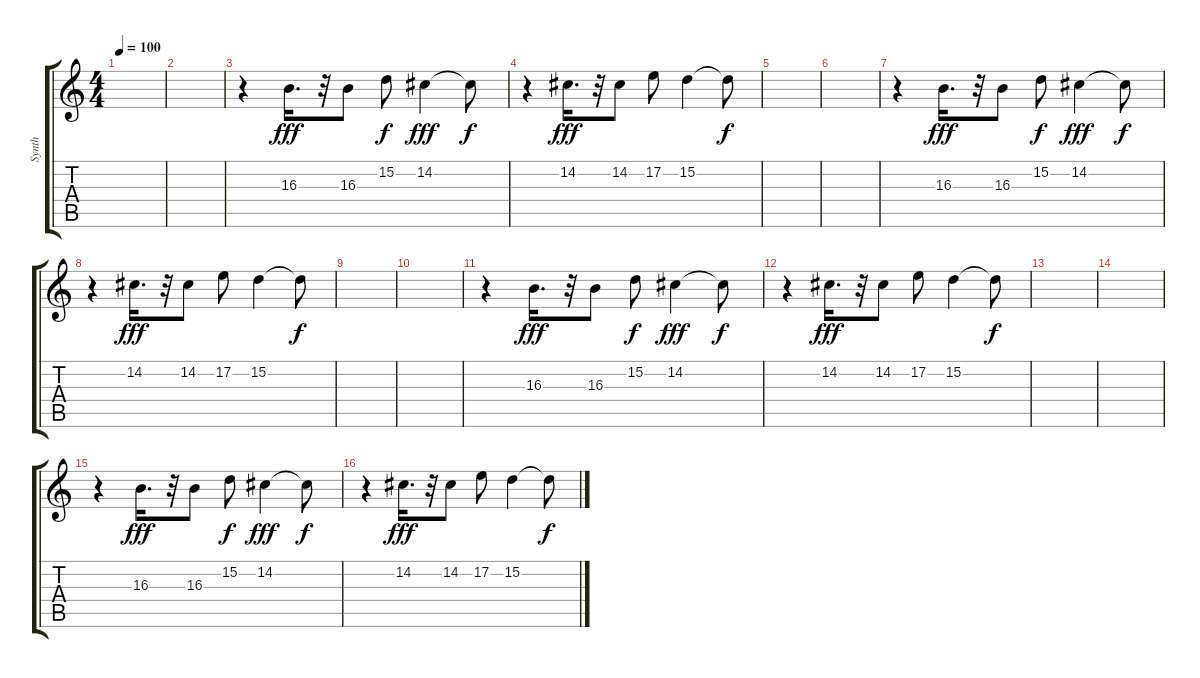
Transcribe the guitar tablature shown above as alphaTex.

\track ("Synth" "Synth") {instrument lead2sawtooth}
\staff {score tabs}
\tuning (E4 B3 G3 D3 A2 E2) {hide}
\ts (4 4)
\tempo 100
\clef g2
\ks c
|
|
r.4 16.3.16{d dy fff} r.32 16.3.8 15.2.8{dy f} 14.2.4{dy fff} 14.2{t}.8{dy f} |
r.4 14.2.16{d dy fff} r.32 14.2.8 17.2.8 15.2.4 15.2{t}.8{dy f} |
|
|
r.4 16.3.16{d dy fff} r.32 16.3.8 15.2.8{dy f} 14.2.4{dy fff} 14.2{t}.8{dy f} |
r.4 14.2.16{d dy fff} r.32 14.2.8 17.2.8 15.2.4 15.2{t}.8{dy f} |
|
|
r.4 16.3.16{d dy fff} r.32 16.3.8 15.2.8{dy f} 14.2.4{dy fff} 14.2{t}.8{dy f} |
r.4 14.2.16{d dy fff} r.32 14.2.8 17.2.8 15.2.4 15.2{t}.8{dy f} |
|
|
r.4 16.3.16{d dy fff} r.32 16.3.8 15.2.8{dy f} 14.2.4{dy fff} 14.2{t}.8{dy f} |
r.4 14.2.16{d dy fff} r.32 14.2.8 17.2.8 15.2.4 15.2{t}.8{dy f}
